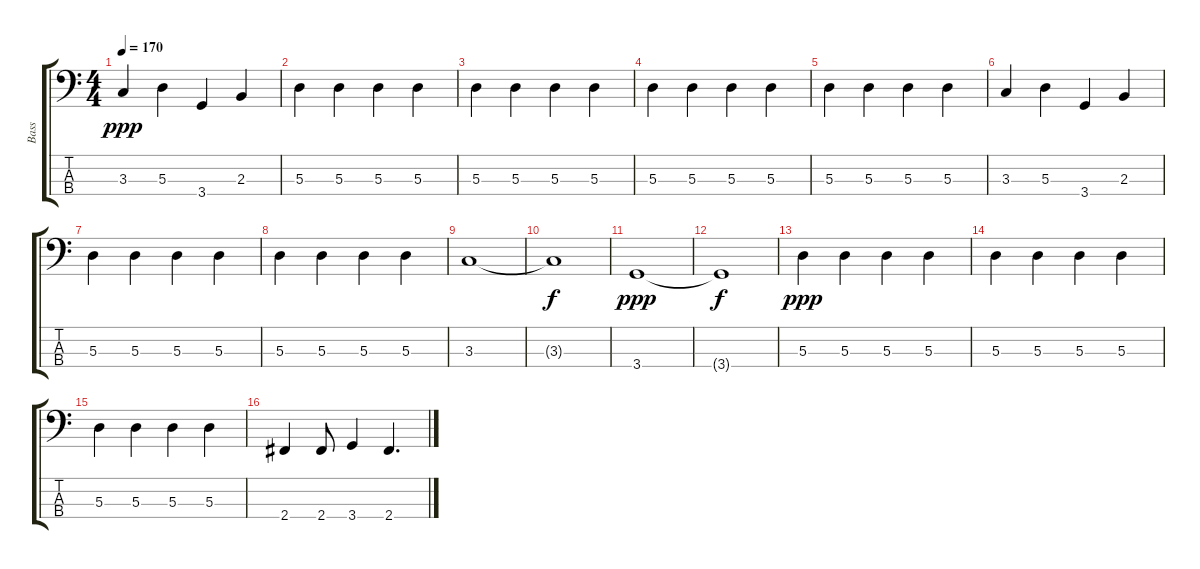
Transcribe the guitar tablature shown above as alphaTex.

\track ("Bass" "Bass") {instrument electricbasspick}
\staff {score tabs}
\tuning (G2 D2 A1 E1) {hide}
\ts (4 4)
\tempo 170
\clef f4
\ks c
3.3.4{dy ppp} 5.3.4 3.4.4 2.3.4 |
5.3.4 5.3.4 5.3.4 5.3.4 |
5.3.4 5.3.4 5.3.4 5.3.4 |
5.3.4 5.3.4 5.3.4 5.3.4 |
5.3.4 5.3.4 5.3.4 5.3.4 |
3.3.4 5.3.4 3.4.4 2.3.4 |
5.3.4 5.3.4 5.3.4 5.3.4 |
5.3.4 5.3.4 5.3.4 5.3.4 |
3.3.1 |
3.3{t}.1{dy f} |
3.4.1{dy ppp} |
3.4{t}.1{dy f} |
5.3.4{dy ppp} 5.3.4 5.3.4 5.3.4 |
5.3.4 5.3.4 5.3.4 5.3.4 |
5.3.4 5.3.4 5.3.4 5.3.4 |
2.4.4 2.4.8 3.4.4 2.4.4{d}
